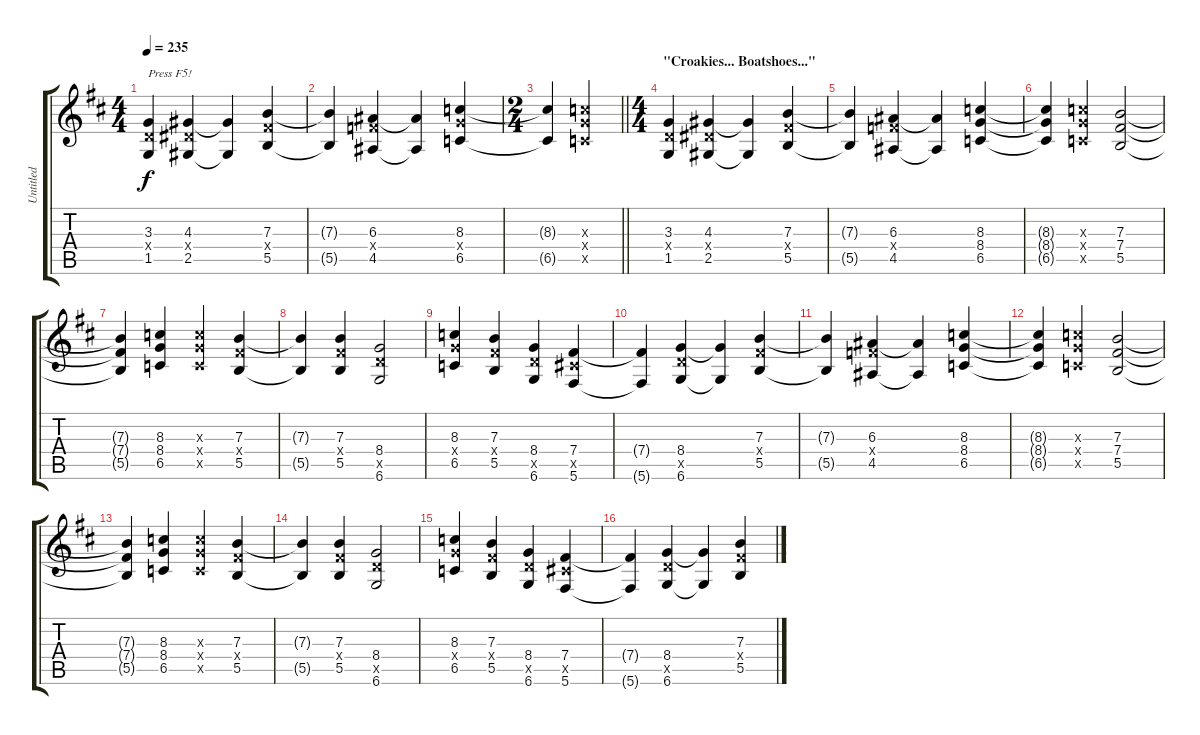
\track ("Untitled" "Untitled") {instrument distortionguitar}
\staff {score tabs}
\tuning (Db4 Ab3 E3 B2 Gb2 Db2) {hide}
\ts (4 4)
\tempo 235
\clef g2
\ks d
(3.3 3.4{x} 1.5).4{txt "Press F5!" dy f instrument distortionguitar} (4.3 4.4{x} 2.5).4 (4.3{t} 2.5{t}).4 (7.3 7.4{x} 5.5).4 |
(7.3{t} 5.5{t}).4 (6.3 6.4{x} 4.5).4 (6.3{t} 4.5{t}).4 (8.3 8.4{x} 6.5).4 |
\ts (2 4)
\barLineRight lightlight
(8.3{t} 6.5{t}).4 (8.3{x} 8.4{x} 6.5{x}).4 |
\ts (4 4)
\section ("" "\"Croakies... Boatshoes...\"")
(3.3 3.4{x} 1.5).4 (4.3 4.4{x} 2.5).4 (4.3{t} 2.5{t}).4 (7.3 7.4{x} 5.5).4 |
(7.3{t} 5.5{t}).4 (6.3 6.4{x} 4.5).4 (6.3{t} 4.5{t}).4 (8.3 8.4 6.5).4 |
(8.3{t} 8.4{t} 6.5{t}).4 (8.3{x} 8.4{x} 6.5{x}).4 (7.3 7.4 5.5).2 |
(7.3{t} 7.4{t} 5.5{t}).4 (8.3 8.4 6.5).4 (8.3{x} 8.4{x} 6.5{x}).4 (7.3 7.4{x} 5.5).4 |
(7.3{t} 5.5{t}).4 (7.3 7.4{x} 5.5).4 (8.4 8.5{x} 6.6).2 |
(8.3 8.4{x} 6.5).4 (7.3 7.4{x} 5.5).4 (8.4 8.5{x} 6.6).4 (7.4 7.5{x} 5.6).4 |
(7.4{t} 5.6{t}).4 (8.4 8.5{x} 6.6).4 (8.4{t} 6.6{t}).4 (7.3 7.4{x} 5.5).4 |
(7.3{t} 5.5{t}).4 (6.3 6.4{x} 4.5).4 (6.3{t} 4.5{t}).4 (8.3 8.4 6.5).4 |
(8.3{t} 8.4{t} 6.5{t}).4 (8.3{x} 8.4{x} 6.5{x}).4 (7.3 7.4 5.5).2 |
(7.3{t} 7.4{t} 5.5{t}).4 (8.3 8.4 6.5).4 (8.3{x} 8.4{x} 6.5{x}).4 (7.3 7.4{x} 5.5).4 |
(7.3{t} 5.5{t}).4 (7.3 7.4{x} 5.5).4 (8.4 8.5{x} 6.6).2 |
(8.3 8.4{x} 6.5).4 (7.3 7.4{x} 5.5).4 (8.4 8.5{x} 6.6).4 (7.4 7.5{x} 5.6).4 |
(7.4{t} 5.6{t}).4 (8.4 8.5{x} 6.6).4 (8.4{t} 6.6{t}).4 (7.3 7.4{x} 5.5).4
